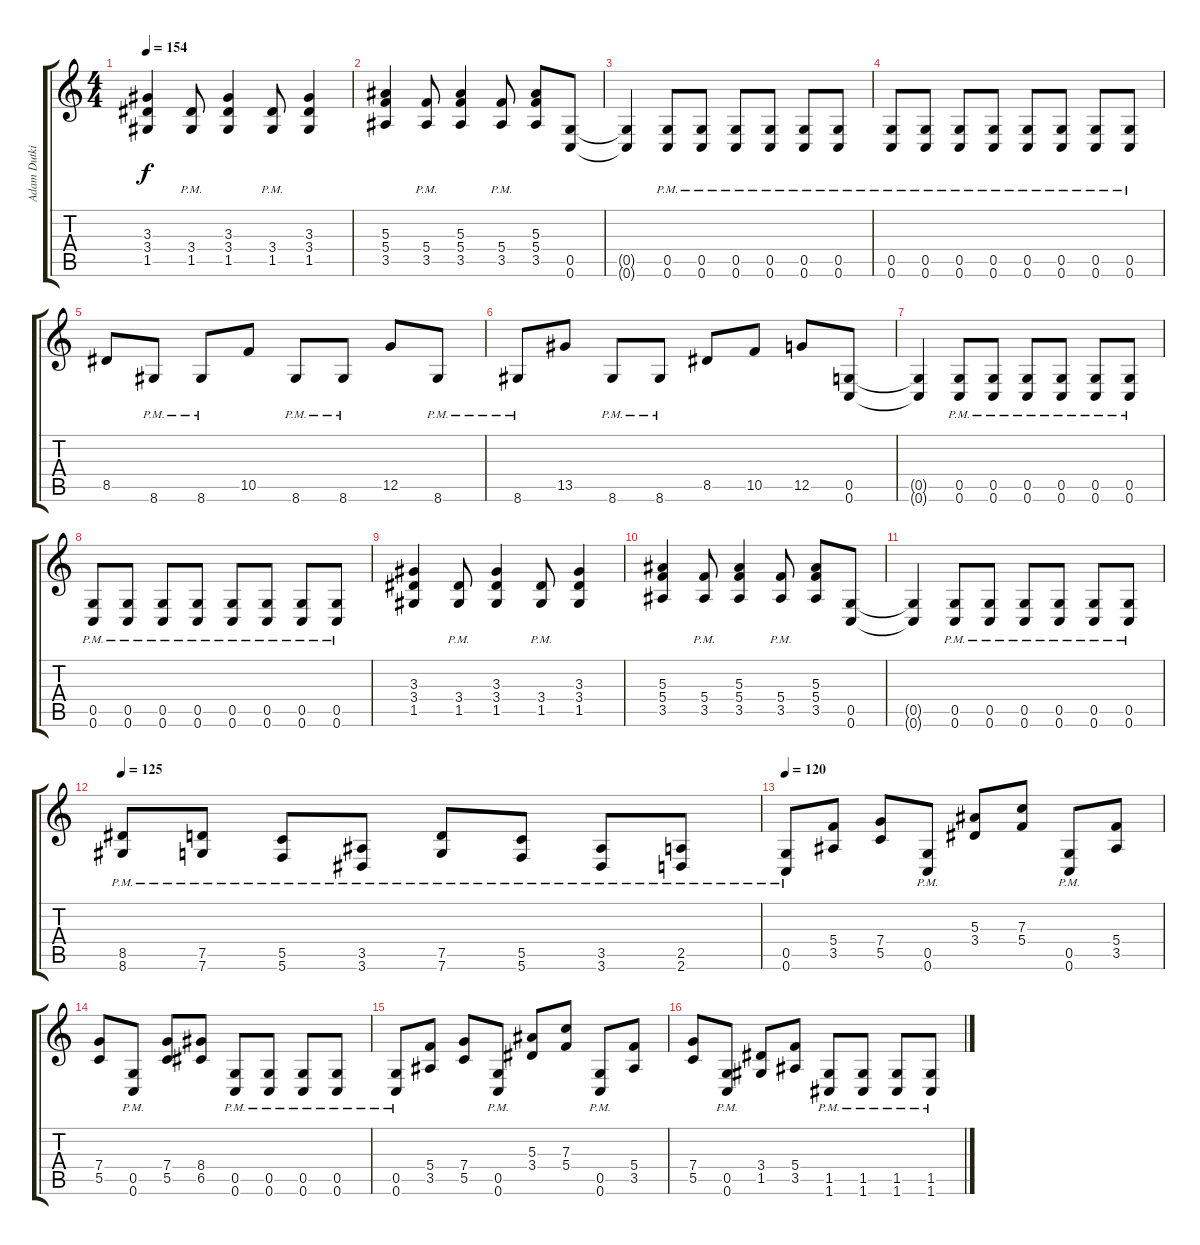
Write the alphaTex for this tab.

\track ("Adam Dutkiewicz" "Adam Dutki") {instrument distortionguitar}
\staff {score tabs}
\tuning (D4 A3 F3 C3 G2 C2) {hide}
\ts (4 4)
\tempo 154
\clef g2
\ks c
(3.3 3.4 1.5).4{dy f} (3.4{pm} 1.5{pm}).8 (3.3 3.4 1.5).4 (3.4{pm} 1.5{pm}).8 (3.3 3.4 1.5).4 |
(5.3 5.4 3.5).4 (5.4{pm} 3.5{pm}).8 (5.3 5.4 3.5).4 (5.4{pm} 3.5{pm}).8 (5.3 5.4 3.5).8 (0.5 0.6).8 |
(0.5{t} 0.6{t}).4 (0.5{pm} 0.6{pm}).8 (0.5{pm} 0.6{pm}).8 (0.5{pm} 0.6{pm}).8 (0.5{pm} 0.6{pm}).8 (0.5{pm} 0.6{pm}).8 (0.5{pm} 0.6{pm}).8 |
(0.5{pm} 0.6{pm}).8 (0.5{pm} 0.6{pm}).8 (0.5{pm} 0.6{pm}).8 (0.5{pm} 0.6{pm}).8 (0.5{pm} 0.6{pm}).8 (0.5{pm} 0.6{pm}).8 (0.5{pm} 0.6{pm}).8 (0.5{pm} 0.6{pm}).8 |
8.5.8 8.6{pm}.8 8.6{pm}.8 10.5.8 8.6{pm}.8 8.6{pm}.8 12.5.8 8.6{pm}.8 |
8.6{pm}.8 13.5.8 8.6{pm}.8 8.6{pm}.8 8.5.8 10.5.8 12.5.8 (0.5 0.6).8 |
(0.5{t} 0.6{t}).4 (0.5{pm} 0.6{pm}).8 (0.5{pm} 0.6{pm}).8 (0.5{pm} 0.6{pm}).8 (0.5{pm} 0.6{pm}).8 (0.5{pm} 0.6{pm}).8 (0.5{pm} 0.6{pm}).8 |
(0.5{pm} 0.6{pm}).8 (0.5{pm} 0.6{pm}).8 (0.5{pm} 0.6{pm}).8 (0.5{pm} 0.6{pm}).8 (0.5{pm} 0.6{pm}).8 (0.5{pm} 0.6{pm}).8 (0.5{pm} 0.6{pm}).8 (0.5{pm} 0.6{pm}).8 |
(3.3 3.4 1.5).4 (3.4{pm} 1.5{pm}).8 (3.3 3.4 1.5).4 (3.4{pm} 1.5{pm}).8 (3.3 3.4 1.5).4 |
(5.3 5.4 3.5).4 (5.4{pm} 3.5{pm}).8 (5.3 5.4 3.5).4 (5.4{pm} 3.5{pm}).8 (5.3 5.4 3.5).8 (0.5 0.6).8 |
(0.5{t} 0.6{t}).4 (0.5{pm} 0.6{pm}).8 (0.5{pm} 0.6{pm}).8 (0.5{pm} 0.6{pm}).8 (0.5{pm} 0.6{pm}).8 (0.5{pm} 0.6{pm}).8 (0.5{pm} 0.6{pm}).8 |
\tempo 125
(8.5{pm} 8.6{pm}).8 (7.5{pm} 7.6{pm}).8 (5.5{pm} 5.6{pm}).8 (3.5{pm} 3.6{pm}).8 (7.5{pm} 7.6{pm}).8 (5.5{pm} 5.6{pm}).8 (3.5{pm} 3.6{pm}).8 (2.5{pm} 2.6{pm}).8 |
\tempo 120
(0.5{pm} 0.6{pm}).8 (5.4 3.5).8 (7.4 5.5).8 (0.5{pm} 0.6{pm}).8 (5.3 3.4).8 (7.3 5.4).8 (0.5{pm} 0.6{pm}).8 (5.4 3.5).8 |
(7.4 5.5).8 (0.5{pm} 0.6{pm}).8 (7.4 5.5).8 (8.4 6.5).8 (0.5{pm} 0.6{pm}).8 (0.5{pm} 0.6{pm}).8 (0.5{pm} 0.6{pm}).8 (0.5{pm} 0.6{pm}).8 |
(0.5{pm} 0.6{pm}).8 (5.4 3.5).8 (7.4 5.5).8 (0.5{pm} 0.6{pm}).8 (5.3 3.4).8 (7.3 5.4).8 (0.5{pm} 0.6{pm}).8 (5.4 3.5).8 |
(7.4 5.5).8 (0.5{pm} 0.6{pm}).8 (3.4 1.5).8 (5.4 3.5).8 (1.5{pm} 1.6{pm}).8 (1.5{pm} 1.6{pm}).8 (1.5{pm} 1.6{pm}).8 (1.5{pm} 1.6{pm}).8
